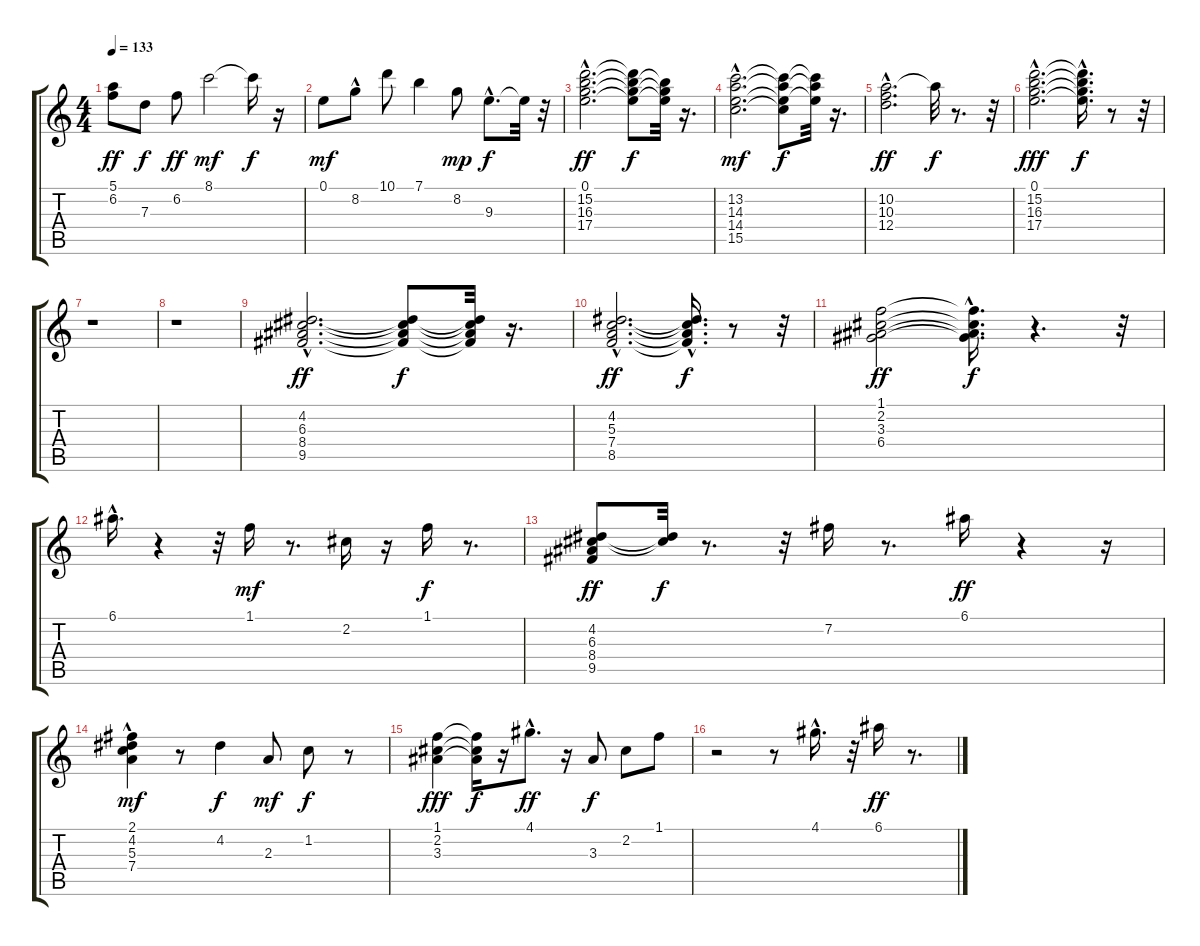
\track "" {instrument electricbassfinger}
\staff {score tabs}
\tuning (E4 B3 G3 D3 A2 E2) {hide}
\ts (4 4)
\tempo 133
\clef g2
\ks c
(5.1 6.2).8{dy ff} 7.3.8{dy f} 6.2.8{dy ff} 8.1.2{dy mf} 8.1{t}.16{dy f} r.16 |
0.1.8{dy mf} 8.2{hac}.8 10.1.8 7.1.4 8.2.8{dy mp} 9.3{hac}.8{d dy f} 9.3{t}.32 r.32 |
(0.1{hac} 15.2{hac} 16.3{hac} 17.4{hac}).2{d dy ff} (0.1{t} 15.2{t} 16.3{t} 17.4{t}).8{dy f} (0.1{t} 16.3{t} 17.4{t}).32 r.16{d} |
(13.2{hac} 14.3{hac} 14.4{hac} 15.5{hac}).2{d dy mf} (13.2{t} 14.3{t} 14.4{t} 15.5{t}).8{dy f} (13.2{t} 14.3{t} 14.4{t}).32 r.16{d} |
(10.2{hac} 10.3{hac} 12.4{hac}).2{d dy ff} 10.2{t}.32{dy f} r.8{d} r.32 |
(0.1{hac} 15.2{hac} 16.3{hac} 17.4{hac}).2{d dy fff} (0.1{hac t} 15.2{hac t} 16.3{hac t} 17.4{hac t}).16{d dy f} r.8 r.32 |
r.1 |
r.1 |
(4.2{hac} 6.3{hac} 8.4{hac} 9.5{hac}).2{d dy ff} (4.2{t} 6.3{t} 8.4{t} 9.5{t}).8{dy f} (4.2{t} 6.3{t} 8.4{t} 9.5{t}).32 r.16{d} |
(4.2{hac} 5.3{hac} 7.4{hac} 8.5{hac}).2{d dy ff} (4.2{hac t} 5.3{hac t} 7.4{t} 8.5{t}).16{d dy f} r.8 r.32 |
(1.1 2.2 3.3 6.4).2{dy ff} (1.1{hac t} 2.2{t} 3.3{t} 6.4{t}).16{d dy f} r.4{d} r.32 |
6.1{hac}.16{d} r.4 r.32 1.1.16{dy mf} r.8{d} 2.2.16 r.16 1.1.16{dy f} r.8{d} |
(4.2 6.3 8.4 9.5).8{dy ff} (4.2{t} 6.3{t}).32{dy f} r.8{d} r.32 7.2.16 r.8{d} 6.1.16{dy ff} r.4 r.16 |
(2.1{hac} 4.2{hac} 5.3{hac} 7.4).4{dy mf} r.8 4.2.4{dy f} 2.3.8{dy mf} 1.2.8{dy f} r.8 |
(1.1 2.2 3.3).4{dy fff} (1.1{t} 2.2{t} 3.3{t}).16{dy f} r.16 4.1{hac}.8{d dy ff} r.16 3.3.8{dy f} 2.2.8 1.1.8 |
r.2 r.8 4.1{hac}.16{d} r.32 6.1.16{dy ff} r.8{d}
